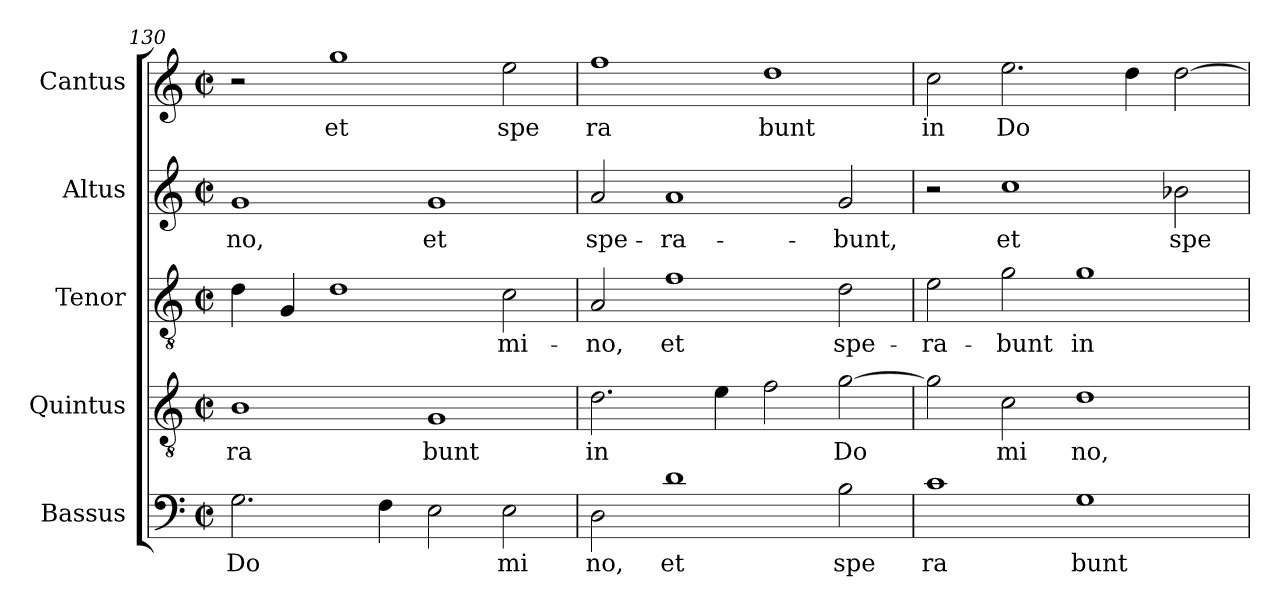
**kern	**text	**kern	**text	**kern	**text	**kern	**text	**kern	**text
*part5	*part5	*part4	*part4	*part3	*part3	*part2	*part2	*part1	*part1
*staff5	*staff5	*staff4	*staff4	*staff3	*staff3	*staff2	*staff2	*staff1	*staff1
*I"Bassus	*	*I"Quintus	*	*I"Tenor	*	*I"Altus	*	*I"Cantus	*
*clefF4	*	*clefGv2	*	*clefGv2	*	*clefG2	*	*clefG2	*
*M2/2	*	*M2/2	*	*M2/2	*	*M2/2	*	*M2/2	*
*met(c|)	*	*met(c|)	*	*met(c|)	*	*met(c|)	*	*met(c|)	*
=130	=130	=130	=130	=130	=130	=130	=130	=130	=130
!	!LO:LY:b	!	!LO:LY:b:cj	!	!	!	!LO:LY:b:cj	!	!
2.G\	Do	1B	ra	4d\	.	1g	-no,	2r	.
.	.	.	.	4G/	.	.	.	.	.
!	!	!	!	!	!	!	!	!	!LO:LY:b:cj
.	.	.	.	1d	.	.	.	1gg	et
4F\	.	.	.	.	.	.	.	.	.
!	!	!	!LO:LY:b:cj	!	!	!	!LO:LY:b:cj	!	!
2E\	.	1G	bunt	.	.	1g	et	.	.
!	!LO:LY:b:cj	!	!	!	!LO:LY:b:cj	!	!	!	!LO:LY:b:cj
2E\	mi	.	.	2c\	-mi-	.	.	2ee\	spe
=131	=131	=131	=131	=131	=131	=131	=131	=131	=131
!	!LO:LY:b:cj	!	!LO:LY:b:cj	!	!LO:LY:b:cj	!	!LO:LY:b:cj	!	!LO:LY:b:cj
2D\	no,	2.d\	in	2A/	-no,	2a/	spe-	1ff	ra
!	!LO:LY:b:cj	!	!	!	!LO:LY:b:cj	!	!LO:LY:b:cj	!	!
1d	et	.	.	1f	et	1a	-ra-	.	.
.	.	4e\	.	.	.	.	.	.	.
!	!	!	!	!	!	!	!	!	!LO:LY:b:cj
.	.	2f\	.	.	.	.	.	1dd	bunt
!	!LO:LY:b:cj	!	!LO:LY:b	!	!LO:LY:b:cj	!	!LO:LY:b:cj	!	!
2B\	spe	[>2g\	Do	2d\	spe-	2g/	-bunt,	.	.
=132	=132	=132	=132	=132	=132	=132	=132	=132	=132
!	!LO:LY:b:cj	!	!	!	!LO:LY:b:cj	!	!	!	!LO:LY:b:cj
1c	ra	2g\]	.	2e\	-ra-	2r	.	2cc\	in
!	!	!	!LO:LY:b:cj	!	!LO:LY:b:cj	!	!LO:LY:b:cj	!	!LO:LY:b
.	.	2c\	mi	2g\	-bunt	1cc	et	2.ee\	Do
!	!LO:LY:b:cj	!	!LO:LY:b:cj	!	!LO:LY:b:cj	!	!	!	!
1G	bunt	1d	no,	1g	in	.	.	.	.
.	.	.	.	.	.	.	.	4dd\	.
!	!	!	!	!	!	!	!LO:LY:b:cj	!	!
.	.	.	.	.	.	2b-X\	spe-	[>2dd\	.
=	=	=	=	=	=	=	=	=	=
*-	*-	*-	*-	*-	*-	*-	*-	*-	*-
